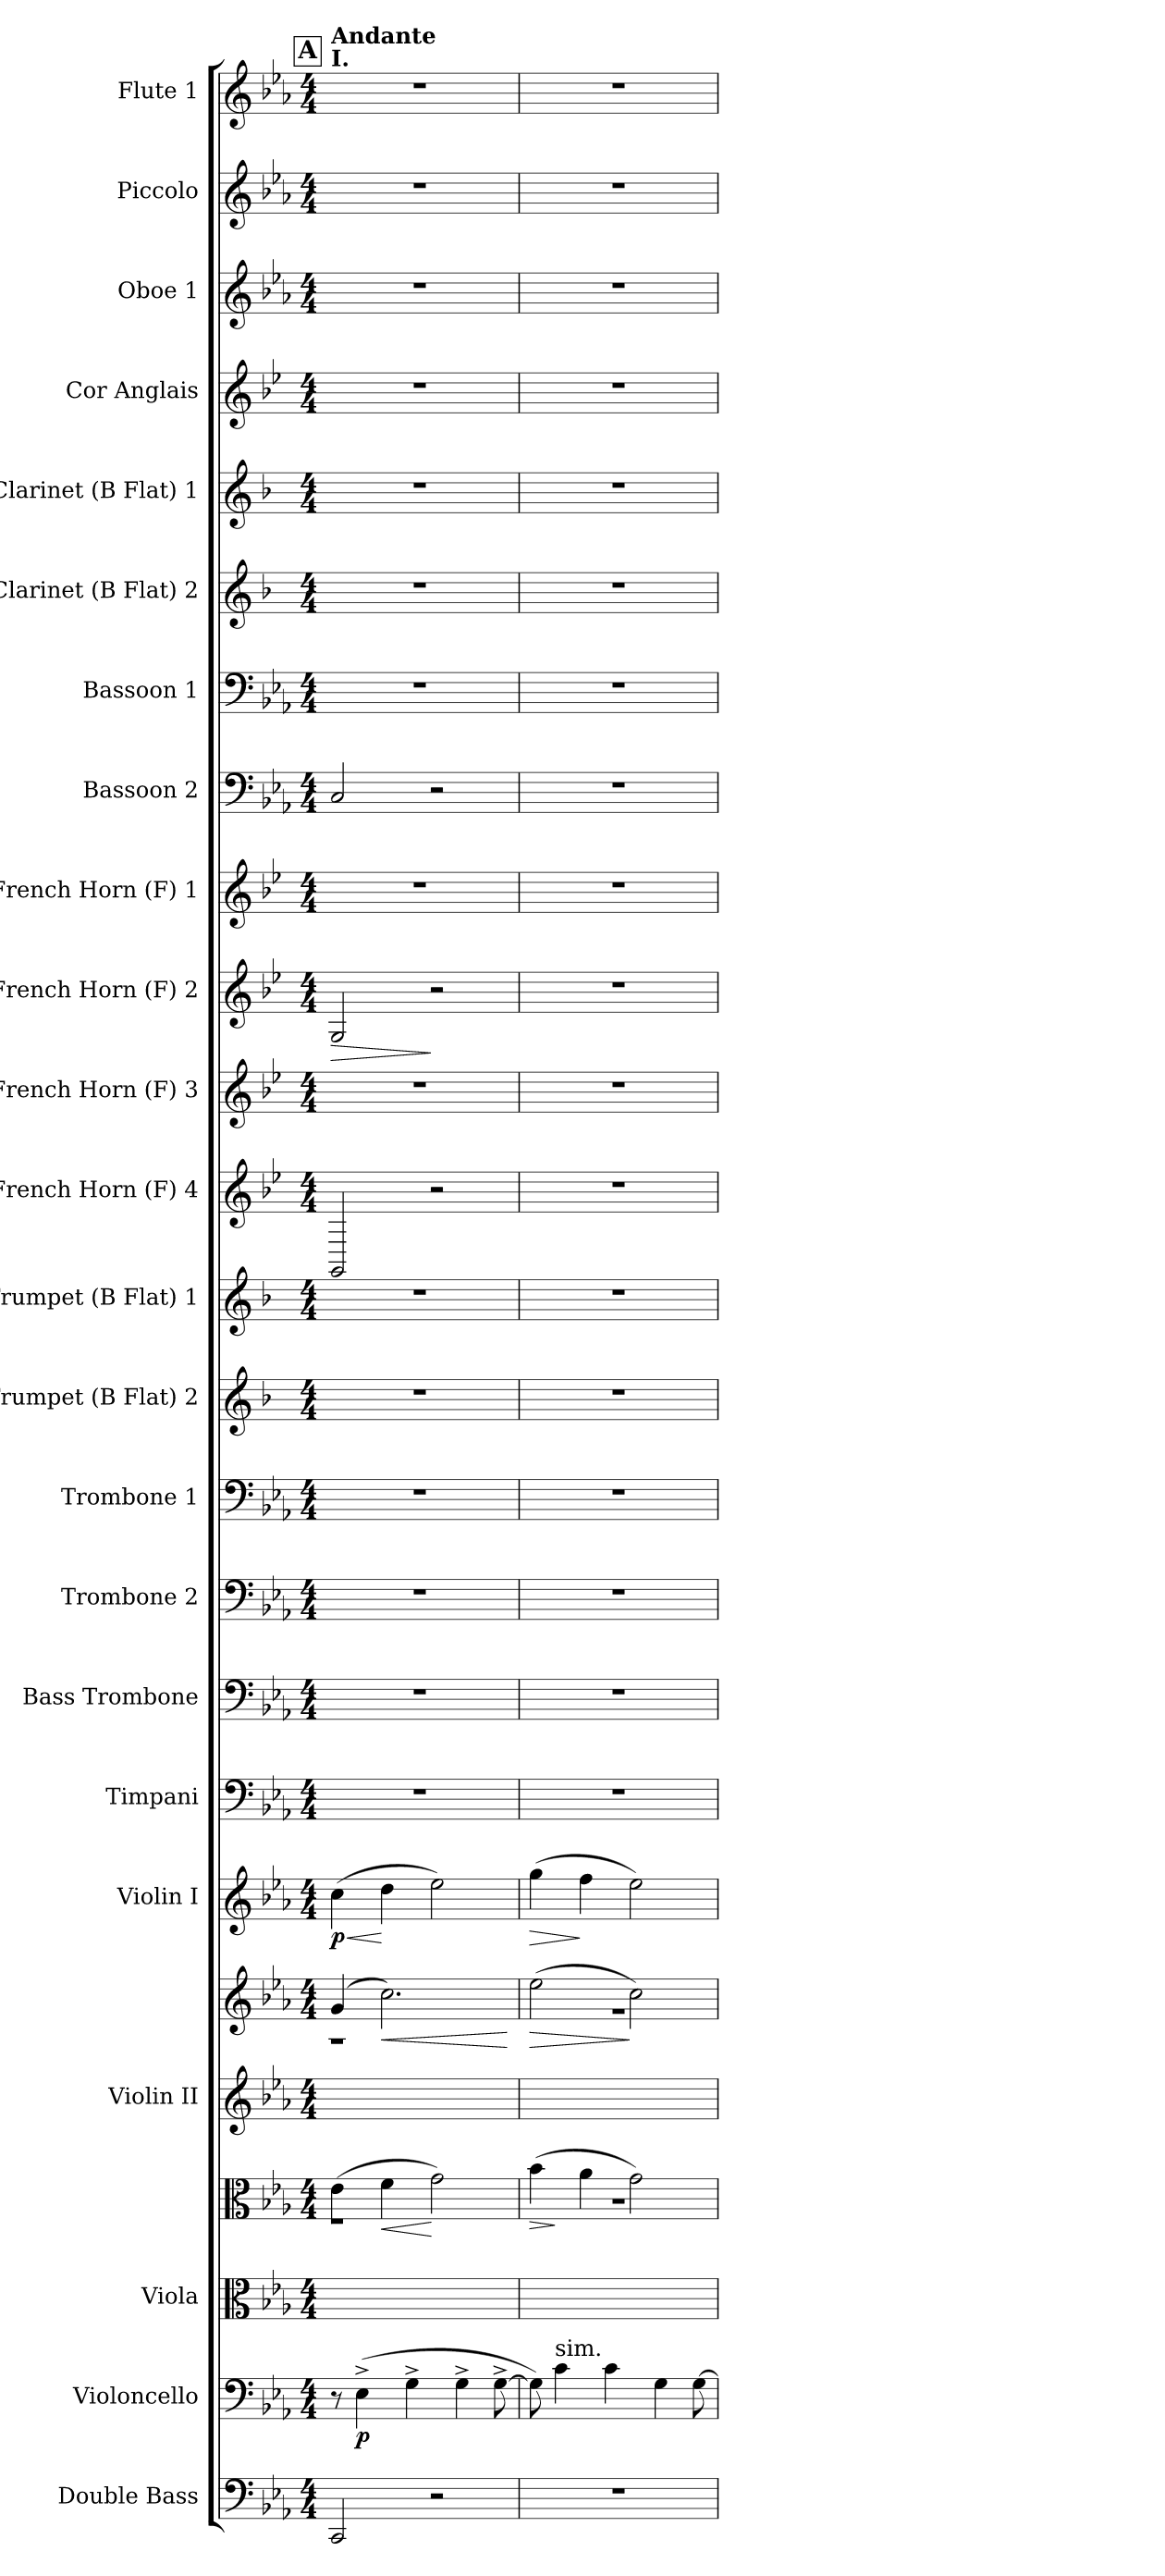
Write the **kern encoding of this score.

**kern	**kern	**dynam	**kern	**kern	**dynam	**kern	**kern	**dynam	**kern	**dynam	**kern	**kern	**kern	**kern	**kern	**kern	**kern	**kern	**kern	**dynam	**kern	**kern	**kern	**kern	**kern	**kern	**kern	**kern	**kern
*part23	*part22	*part22	*part21	*part21	*part21	*part20	*part20	*part20	*part19	*part19	*part18	*part17	*part16	*part15	*part14	*part13	*part12	*part11	*part10	*part10	*part9	*part8	*part7	*part6	*part5	*part4	*part3	*part2	*part1
*staff25	*staff24	*staff24	*staff23	*staff22	*staff22/23	*staff21	*staff20	*staff20/21	*staff19	*staff19	*staff18	*staff17	*staff16	*staff15	*staff14	*staff13	*staff12	*staff11	*staff10	*staff10	*staff9	*staff8	*staff7	*staff6	*staff5	*staff4	*staff3	*staff2	*staff1
*I"Double Bass	*I"Violoncello	*	*I"Viola	*	*	*I"Violin II	*	*	*I"Violin I	*	*I"Timpani	*I"Bass Trombone	*I"Trombone 2	*I"Trombone 1	*I"Trumpet (B Flat) 2	*I"Trumpet (B Flat) 1	*I"French Horn (F) 4	*I"French Horn (F) 3	*I"French Horn (F) 2	*	*I"French Horn (F) 1	*I"Bassoon 2	*I"Bassoon 1	*I"Clarinet (B Flat) 2	*I"Clarinet (B Flat) 1	*I"Cor Anglais	*I"Oboe 1	*I"Piccolo	*I"Flute 1
*I'D. B.	*I'Vc.	*	*I'Vla	*	*	*I'Vln II	*	*	*I'Vln I	*	*I'Timp.	*I'B. Tbn.	*I'Tbn. 2	*I'Tbn. 1	*I'Tpt (B Flat) 2	*I'Tpt (B Flat) 1	*I'F. Hn (F) 4	*I'F. Hn (F) 3	*I'F. Hn (F) 2	*	*I'F. Hn (F) 1	*I'Bsn 2	*I'Bsn 1	*I'Cl. (B Flat) 2	*I'Cl. (B Flat) 1	*I'C. A.	*I'Ob. 1	*I'Picc.	*I'Fl. 1
*clefF4	*clefF4	*	*clefC3	*clefC3	*	*clefG2	*clefG2	*	*clefG2	*	*clefF4	*clefF4	*clefF4	*clefF4	*clefG2	*clefG2	*clefG2	*clefG2	*clefG2	*	*clefG2	*clefF4	*clefF4	*clefG2	*clefG2	*clefG2	*clefG2	*clefG2	*clefG2
*ITrd7c12	*	*	*	*	*	*	*	*	*	*	*	*	*	*	*ITrd1c2	*ITrd1c2	*ITrd4c7	*ITrd4c7	*ITrd4c7	*	*ITrd4c7	*	*	*ITrd1c2	*ITrd1c2	*ITrd4c7	*	*ITrd-7c-12	*
*k[b-e-a-]	*k[b-e-a-]	*	*k[b-e-a-]	*k[b-e-a-]	*	*k[b-e-a-]	*k[b-e-a-]	*	*k[b-e-a-]	*	*k[b-e-a-]	*k[b-e-a-]	*k[b-e-a-]	*k[b-e-a-]	*k[b-e-a-]	*k[b-e-a-]	*k[b-e-a-]	*k[b-e-a-]	*k[b-e-a-]	*	*k[b-e-a-]	*k[b-e-a-]	*k[b-e-a-]	*k[b-e-a-]	*k[b-e-a-]	*k[b-e-a-]	*k[b-e-a-]	*k[b-e-a-]	*k[b-e-a-]
*c:	*c:	*	*c:	*c:	*	*c:	*c:	*	*c:	*	*c:	*c:	*c:	*c:	*c:	*c:	*c:	*c:	*c:	*	*c:	*c:	*c:	*c:	*c:	*c:	*c:	*c:	*c:
*M4/4	*M4/4	*	*M4/4	*M4/4	*	*M4/4	*M4/4	*	*M4/4	*	*M4/4	*M4/4	*M4/4	*M4/4	*M4/4	*M4/4	*M4/4	*M4/4	*M4/4	*	*M4/4	*M4/4	*M4/4	*M4/4	*M4/4	*M4/4	*M4/4	*M4/4	*M4/4
*MM72	*MM72	*	*MM72	*MM72	*	*MM72	*MM72	*	*MM72	*	*MM72	*MM72	*MM72	*MM72	*MM72	*MM72	*MM72	*MM72	*MM72	*	*MM72	*MM72	*MM72	*MM72	*MM72	*MM72	*MM72	*MM72	*MM72
!!LO:REH:place=s1:a:t=A
=1	=1	=1	=1	=1	=1	=1	=1	=1	=1	=1	=1	=1	=1	=1	=1	=1	=1	=1	=1	=1	=1	=1	=1	=1	=1	=1	=1	=1	=1
!	!	!	!	!	!	!	!	!	!	!	!	!	!	!	!	!	!	!	!	!	!	!	!	!	!	!	!	!	!LO:TX:a:B:t=I.
!	!	!	!	!	!	!	!	!	!	!	!	!	!	!	!	!	!	!	!	!	!	!	!	!	!	!	!	!	!LO:TX:a:B:t=Andante
!	!	!	!	!LO:TX:a:color=#000000:t=arco	!	!	!	!	!	!	!	!	!	!	!	!	!	!	!	!	!	!	!	!	!	!	!	!	!
!	!	!	!	!LO:TX:a:color=#000000:t=arco	!	!	!	!	!	!	!	!	!	!	!	!	!	!	!	!	!	!	!	!	!	!	!	!	!
!	!	!	!	!	!LO:HP:b	!	!	!LO:HP:b	!	!LO:HP:b	!	!	!	!	!	!	!	!	!	!LO:HP:b	!	!	!	!	!	!	!	!	!
*	*	*	*	*^	*	*	*^	*	*	*	*	*	*	*	*	*	*	*	*	*	*	*	*	*	*	*	*	*	*
!	!	!	!	!	!	!LO:DY:n=1:b	!	!	!	!	!	!	!	!	!	!	!	!	!	!	!	!	!	!	!	!	!	!	!	!	!
!	!	!	!	!	!	!LO:DY:n=2:b	!	!	!	!LO:DY:n=1:b	!	!	!	!	!	!	!	!	!	!	!	!	!	!	!	!	!	!	!	!	!
!	!	!	!	!	!	!	!	!	!	!LO:DY:n=2:b	!	!LO:DY:n=1:b	!	!	!	!	!	!	!	!	!	!	!	!	!	!	!	!	!	!	!
2CCC/	8r	.	1ryy	(4e-\	1r	< p p	1ryy	(4g/	1r	< p p	(4cc\	< p	1r	1r	1r	1r	1r	1r	2CC/	1r	2C/	>	1r	2C/	1r	1r	1r	1r	1r	1r	1r
!	!	!LO:DY:b	!	!	!	!	!	!	!	!	!	!	!	!	!	!	!	!	!	!	!	!	!	!	!	!	!	!	!	!	!
.	(4E-^>\	p	.	.	.	.	.	.	.	.	.	.	.	.	.	.	.	.	.	.	.	.	.	.	.	.	.	.	.	.	.
!	!	!	!	!	!	!LO:HP:n=1:b	!	!	!	!LO:HP:n=1:b	!	!	!	!	!	!	!	!	!	!	!	!	!	!	!	!	!	!	!	!	!
.	.	.	.	4f\	.	[ <	.	2.cc\)	.	[ <	4dd\	[	.	.	.	.	.	.	.	.	.	.	.	.	.	.	.	.	.	.	.
.	4G^>\	.	.	.	.	.	.	.	.	.	.	.	.	.	.	.	.	.	.	.	.	.	.	.	.	.	.	.	.	.	.
2r	.	.	.	2g\)	.	[	.	.	.	.	2ee-\)	.	.	.	.	.	.	.	2r	.	2r	]	.	2r	.	.	.	.	.	.	.
.	4G^>\	.	.	.	.	.	.	.	.	.	.	.	.	.	.	.	.	.	.	.	.	.	.	.	.	.	.	.	.	.	.
.	[8G^>\	.	.	.	.	.	.	.	.	.	.	.	.	.	.	.	.	.	.	.	.	.	.	.	.	.	.	.	.	.	.
*	*	*	*	*v	*v	*	*	*v	*v	*	*	*	*	*	*	*	*	*	*	*	*	*	*	*	*	*	*	*	*	*	*
.	.	.	.	.	.	.	.	[	.	.	.	.	.	.	.	.	.	.	.	.	.	.	.	.	.	.	.	.	.
=2	=2	=2	=2	=2	=2	=2	=2	=2	=2	=2	=2	=2	=2	=2	=2	=2	=2	=2	=2	=2	=2	=2	=2	=2	=2	=2	=2	=2	=2
!	!	!	!	!	!LO:HP:b	!	!	!LO:HP:b	!	!LO:HP:b	!	!	!	!	!	!	!	!	!	!	!	!	!	!	!	!	!	!	!
*	*	*	*	*^	*	*	*^	*	*	*	*	*	*	*	*	*	*	*	*	*	*	*	*	*	*	*	*	*	*
1r	8G\])	.	1ryy	(4b-\	1r	>	1ryy	(2ee-\	1r	>	(4gg\	>	1r	1r	1r	1r	1r	1r	1r	1r	1r	.	1r	1r	1r	1r	1r	1r	1r	1r	1r
!	!LO:TX:a:t=sim.	!	!	!	!	!	!	!	!	!	!	!	!	!	!	!	!	!	!	!	!	!	!	!	!	!	!	!	!	!	!
.	4c\	.	.	.	.	]	.	.	.	.	.	.	.	.	.	.	.	.	.	.	.	.	.	.	.	.	.	.	.	.	.
.	.	.	.	4a-\	.	.	.	.	.	.	4ff\	]	.	.	.	.	.	.	.	.	.	.	.	.	.	.	.	.	.	.	.
.	4c\	.	.	.	.	.	.	.	.	.	.	.	.	.	.	.	.	.	.	.	.	.	.	.	.	.	.	.	.	.	.
.	.	.	.	2g\)	.	.	.	2cc\)	.	]	2ee-\)	.	.	.	.	.	.	.	.	.	.	.	.	.	.	.	.	.	.	.	.
.	4G\	.	.	.	.	.	.	.	.	.	.	.	.	.	.	.	.	.	.	.	.	.	.	.	.	.	.	.	.	.	.
.	[>8G\	.	.	.	.	.	.	.	.	.	.	.	.	.	.	.	.	.	.	.	.	.	.	.	.	.	.	.	.	.	.
*	*	*	*	*v	*v	*	*	*v	*v	*	*	*	*	*	*	*	*	*	*	*	*	*	*	*	*	*	*	*	*	*	*
=	=	=	=	=	=	=	=	=	=	=	=	=	=	=	=	=	=	=	=	=	=	=	=	=	=	=	=	=	=
*-	*-	*-	*-	*-	*-	*-	*-	*-	*-	*-	*-	*-	*-	*-	*-	*-	*-	*-	*-	*-	*-	*-	*-	*-	*-	*-	*-	*-	*-
